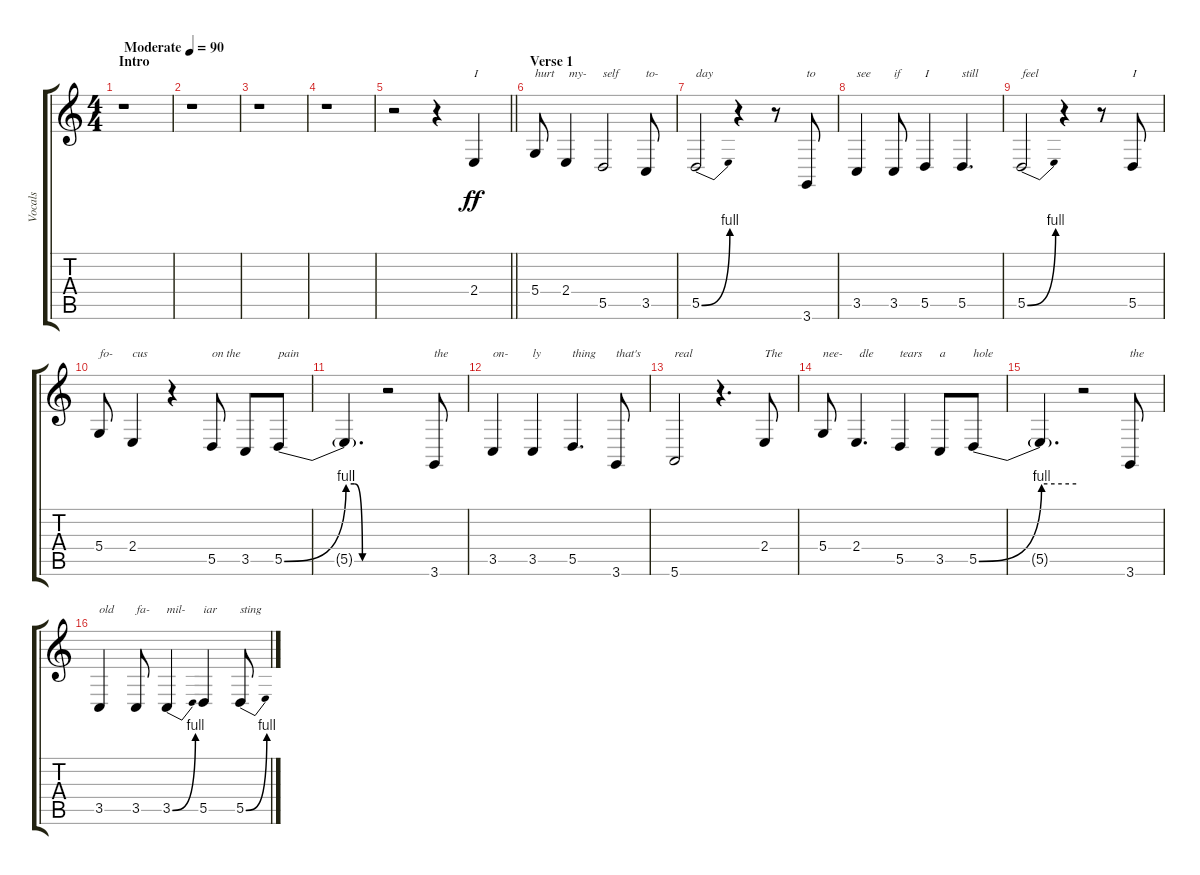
\track ("Vocals" "Vocals") {instrument clarinet}
\staff {score tabs}
\tuning (E4 B3 G3 D3 A2 E2) {hide}
\ts (4 4)
\section ("" "Intro")
\tempo (90 "Moderate")
\clef g2
\ks c
r.1{dy ff instrument clarinet} |
r.1 |
r.1 |
r.1 |
\barLineRight lightlight
r.2 r.4 2.4.4{txt "I"} |
\section ("" "Verse 1")
5.4.8{txt "hurt"} 2.4.4{txt " my-"} 5.5.2{txt "self"} 3.5.8{txt "to-"} |
5.5{be (bend 0 0 60 4)}.2{txt "day"} r.4 r.8 3.6.8{txt "to"} |
3.5.4{txt "see"} 3.5.8{txt "if"} 5.5.4{txt "I"} 5.5.4{d txt "still"} |
5.5{be (bend 0 0 60 4)}.2{txt "feel"} r.4 r.8 5.5.8{txt "I"} |
5.4.8{txt "fo-"} 2.4.4{txt "cus"} r.4 5.5.8{txt "on the"} 3.5.8 5.5{be (bend 0 0 60 4)}.8{txt "pain"} |
5.5{be (custom 0 4 15 4 30 0 60 0) t}.4{d} r.2 3.6.8{txt "the"} |
3.5.4{txt "on-"} 3.5.4{txt "ly"} 5.5.4{d txt "thing"} 3.6.8{txt "that's"} |
5.6.2{txt "real"} r.4{d} 2.4.8{txt "The"} |
5.4.8{txt "nee-"} 2.4.4{d txt " dle"} 5.5.4{txt "tears"} 3.5.8{txt "a"} 5.5{be (bend 0 0 60 4)}.8{txt "hole"} |
5.5{be (hold 0 4 60 4) t}.4{d} r.2 3.6.8{txt "the"} |
3.5.4{txt "old"} 3.5.8{txt "fa-"} 3.5{be (bend 0 0 60 4)}.4{txt "mil-"} 5.5.4{txt "iar"} 5.5{be (bend 0 0 60 4)}.8{txt "sting"}
